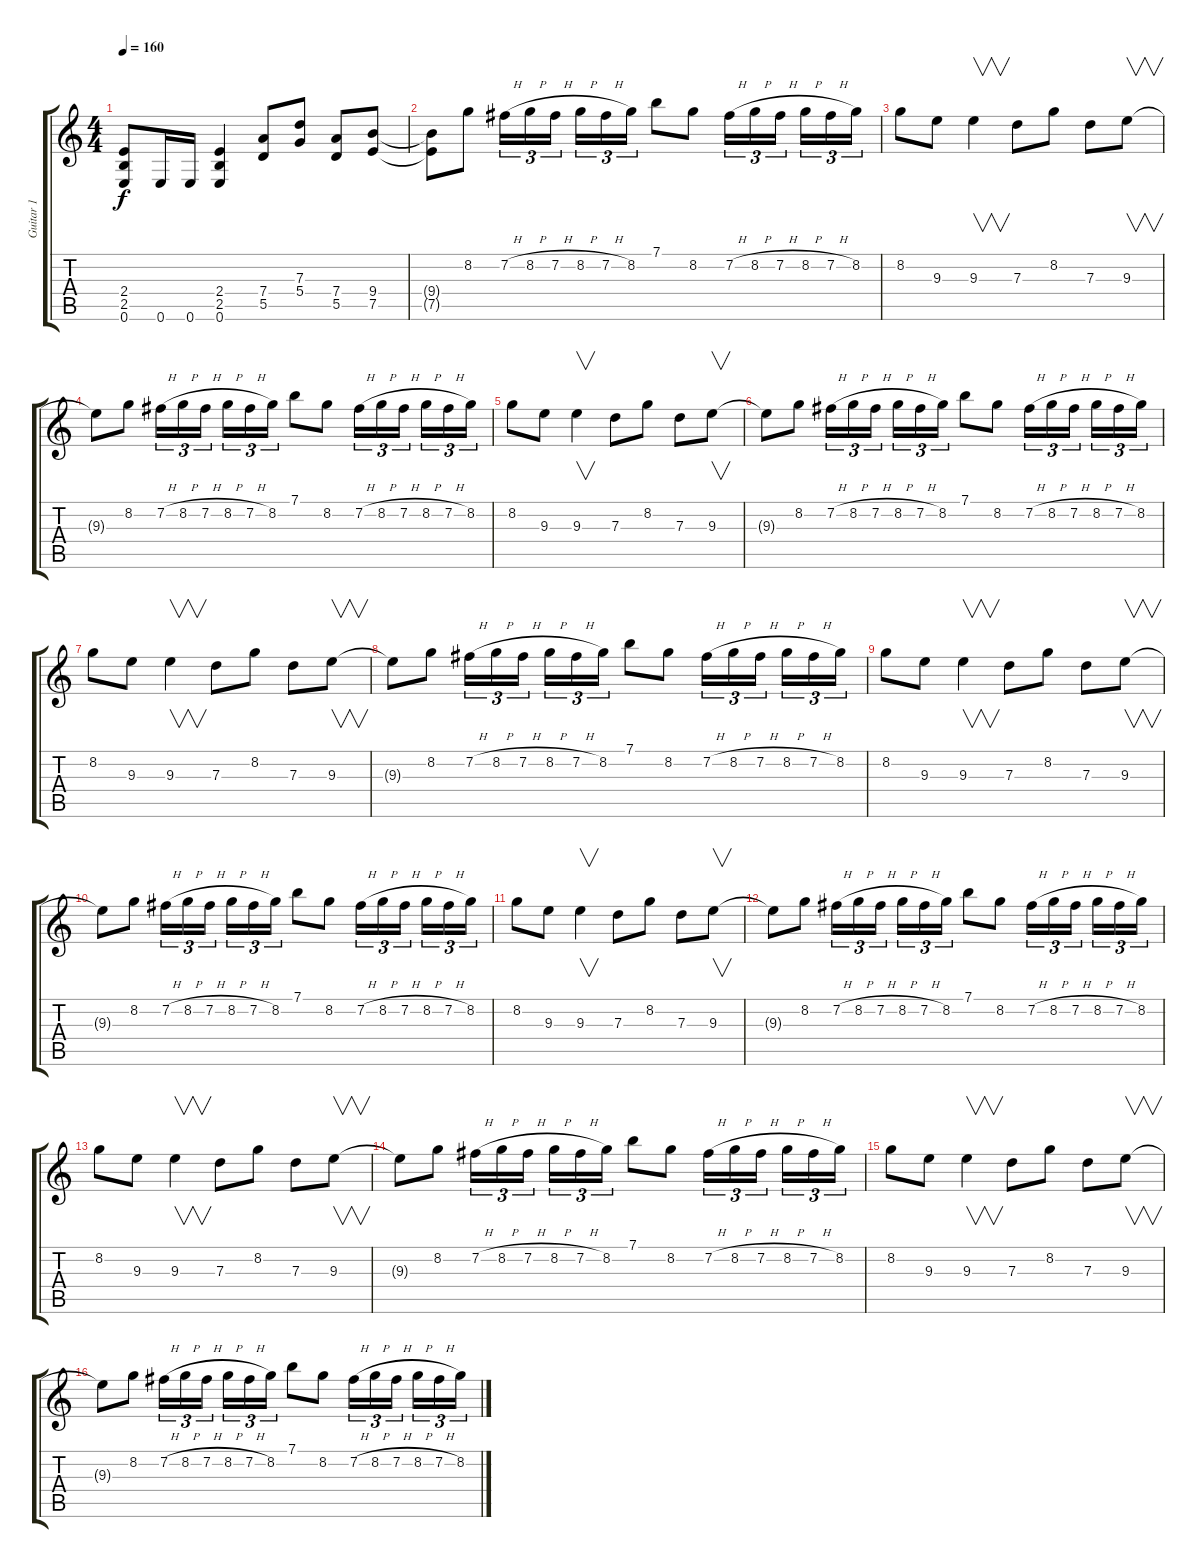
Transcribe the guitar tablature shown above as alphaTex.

\track ("Guitar 1" "Guitar 1") {instrument distortionguitar}
\staff {score tabs}
\tuning (E4 B3 G3 D3 A2 E2) {hide}
\ts (4 4)
\tempo 160
\clef g2
\ks c
(2.4 2.5 0.6).8{dy f} 0.6.16 0.6.16 (2.4 2.5 0.6).4 (7.4 5.5).8 (7.3 5.4).8 (7.4 5.5).8 (9.4 7.5).8 |
(9.4{t} 7.5{t}).8 8.2.8 7.2{h}.16{tu (3 2)} 8.2{h}.16{tu (3 2)} 7.2{h}.16{tu (3 2)} 8.2{h}.16{tu (3 2)} 7.2{h}.16{tu (3 2)} 8.2.16{tu (3 2)} 7.1.8 8.2.8 7.2{h}.16{tu (3 2)} 8.2{h}.16{tu (3 2)} 7.2{h}.16{tu (3 2)} 8.2{h}.16{tu (3 2)} 7.2{h}.16{tu (3 2)} 8.2.16{tu (3 2)} |
8.2.8 9.3.8 9.3.4{v} 7.3.8 8.2.8 7.3.8 9.3.8{v} |
9.3{t}.8 8.2.8 7.2{h}.16{tu (3 2)} 8.2{h}.16{tu (3 2)} 7.2{h}.16{tu (3 2)} 8.2{h}.16{tu (3 2)} 7.2{h}.16{tu (3 2)} 8.2.16{tu (3 2)} 7.1.8 8.2.8 7.2{h}.16{tu (3 2)} 8.2{h}.16{tu (3 2)} 7.2{h}.16{tu (3 2)} 8.2{h}.16{tu (3 2)} 7.2{h}.16{tu (3 2)} 8.2.16{tu (3 2)} |
8.2.8 9.3.8 9.3.4{v} 7.3.8 8.2.8 7.3.8 9.3.8{v} |
9.3{t}.8 8.2.8 7.2{h}.16{tu (3 2)} 8.2{h}.16{tu (3 2)} 7.2{h}.16{tu (3 2)} 8.2{h}.16{tu (3 2)} 7.2{h}.16{tu (3 2)} 8.2.16{tu (3 2)} 7.1.8 8.2.8 7.2{h}.16{tu (3 2)} 8.2{h}.16{tu (3 2)} 7.2{h}.16{tu (3 2)} 8.2{h}.16{tu (3 2)} 7.2{h}.16{tu (3 2)} 8.2.16{tu (3 2)} |
8.2.8 9.3.8 9.3.4{v} 7.3.8 8.2.8 7.3.8 9.3.8{v} |
9.3{t}.8 8.2.8 7.2{h}.16{tu (3 2)} 8.2{h}.16{tu (3 2)} 7.2{h}.16{tu (3 2)} 8.2{h}.16{tu (3 2)} 7.2{h}.16{tu (3 2)} 8.2.16{tu (3 2)} 7.1.8 8.2.8 7.2{h}.16{tu (3 2)} 8.2{h}.16{tu (3 2)} 7.2{h}.16{tu (3 2)} 8.2{h}.16{tu (3 2)} 7.2{h}.16{tu (3 2)} 8.2.16{tu (3 2)} |
8.2.8 9.3.8 9.3.4{v} 7.3.8 8.2.8 7.3.8 9.3.8{v} |
9.3{t}.8 8.2.8 7.2{h}.16{tu (3 2)} 8.2{h}.16{tu (3 2)} 7.2{h}.16{tu (3 2)} 8.2{h}.16{tu (3 2)} 7.2{h}.16{tu (3 2)} 8.2.16{tu (3 2)} 7.1.8 8.2.8 7.2{h}.16{tu (3 2)} 8.2{h}.16{tu (3 2)} 7.2{h}.16{tu (3 2)} 8.2{h}.16{tu (3 2)} 7.2{h}.16{tu (3 2)} 8.2.16{tu (3 2)} |
8.2.8 9.3.8 9.3.4{v} 7.3.8 8.2.8 7.3.8 9.3.8{v} |
9.3{t}.8 8.2.8 7.2{h}.16{tu (3 2)} 8.2{h}.16{tu (3 2)} 7.2{h}.16{tu (3 2)} 8.2{h}.16{tu (3 2)} 7.2{h}.16{tu (3 2)} 8.2.16{tu (3 2)} 7.1.8 8.2.8 7.2{h}.16{tu (3 2)} 8.2{h}.16{tu (3 2)} 7.2{h}.16{tu (3 2)} 8.2{h}.16{tu (3 2)} 7.2{h}.16{tu (3 2)} 8.2.16{tu (3 2)} |
8.2.8 9.3.8 9.3.4{v} 7.3.8 8.2.8 7.3.8 9.3.8{v} |
9.3{t}.8 8.2.8 7.2{h}.16{tu (3 2)} 8.2{h}.16{tu (3 2)} 7.2{h}.16{tu (3 2)} 8.2{h}.16{tu (3 2)} 7.2{h}.16{tu (3 2)} 8.2.16{tu (3 2)} 7.1.8 8.2.8 7.2{h}.16{tu (3 2)} 8.2{h}.16{tu (3 2)} 7.2{h}.16{tu (3 2)} 8.2{h}.16{tu (3 2)} 7.2{h}.16{tu (3 2)} 8.2.16{tu (3 2)} |
8.2.8 9.3.8 9.3.4{v} 7.3.8 8.2.8 7.3.8 9.3.8{v} |
9.3{t}.8 8.2.8 7.2{h}.16{tu (3 2)} 8.2{h}.16{tu (3 2)} 7.2{h}.16{tu (3 2)} 8.2{h}.16{tu (3 2)} 7.2{h}.16{tu (3 2)} 8.2.16{tu (3 2)} 7.1.8 8.2.8 7.2{h}.16{tu (3 2)} 8.2{h}.16{tu (3 2)} 7.2{h}.16{tu (3 2)} 8.2{h}.16{tu (3 2)} 7.2{h}.16{tu (3 2)} 8.2.16{tu (3 2)}
